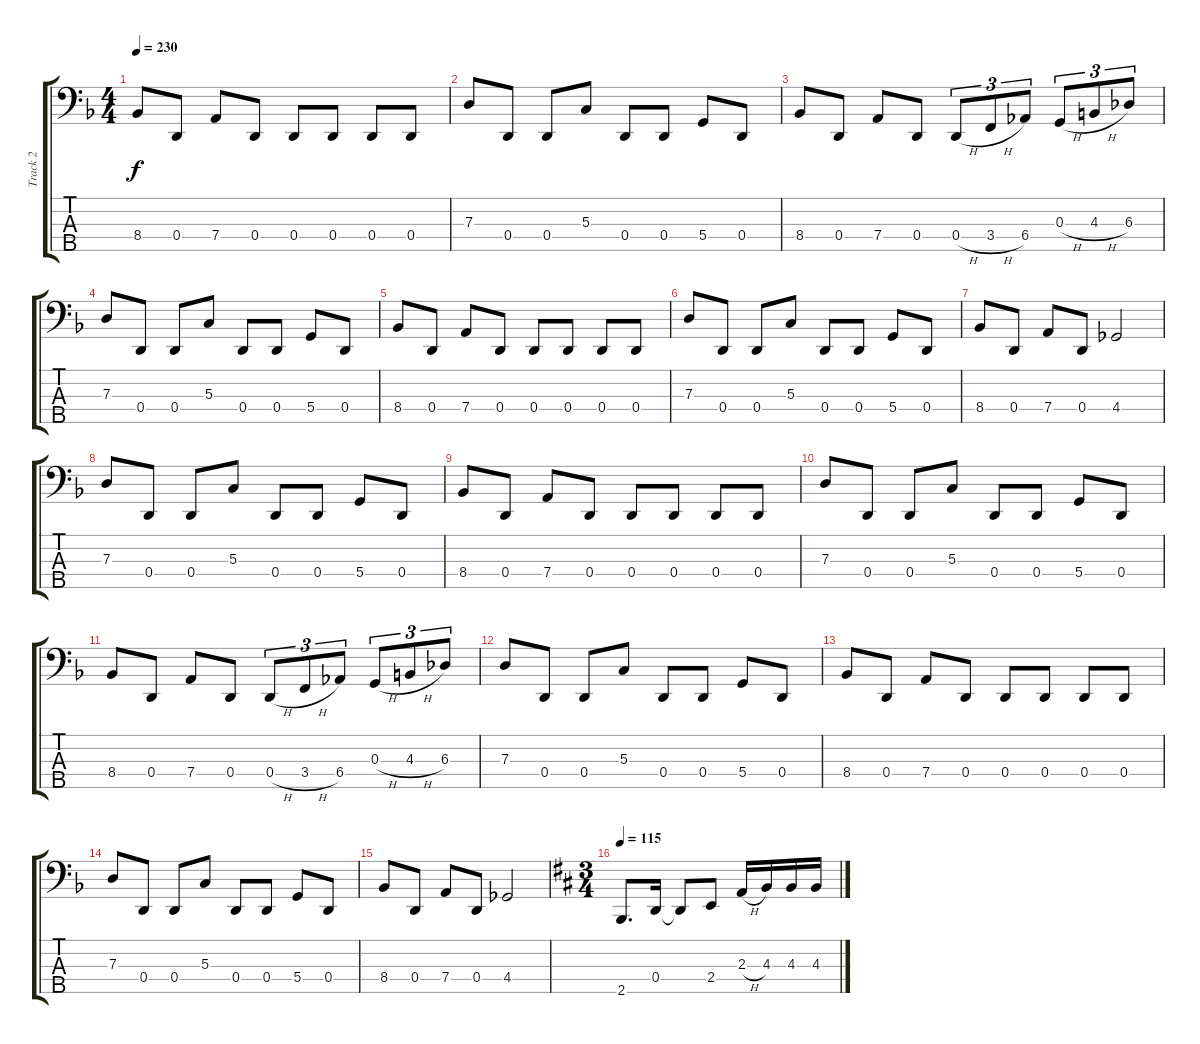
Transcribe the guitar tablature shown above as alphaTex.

\track ("Track 2" "Track 2") {instrument electricbassfinger}
\staff {score tabs}
\tuning (F2 C2 G1 D1 A0) {hide}
\ts (4 4)
\tempo 230
\clef f4
\ks dminor
8.4.8{dy f} 0.4.8 7.4.8 0.4.8 0.4.8 0.4.8 0.4.8 0.4.8 |
7.3.8 0.4.8 0.4.8 5.3.8 0.4.8 0.4.8 5.4.8 0.4.8 |
8.4.8 0.4.8 7.4.8 0.4.8 0.4{h}.8{tu (3 2)} 3.4{h}.8{tu (3 2)} 6.4.8{tu (3 2)} 0.3{h}.8{tu (3 2)} 4.3{h}.8{tu (3 2)} 6.3.8{tu (3 2)} |
7.3.8 0.4.8 0.4.8 5.3.8 0.4.8 0.4.8 5.4.8 0.4.8 |
8.4.8 0.4.8 7.4.8 0.4.8 0.4.8 0.4.8 0.4.8 0.4.8 |
7.3.8 0.4.8 0.4.8 5.3.8 0.4.8 0.4.8 5.4.8 0.4.8 |
8.4.8 0.4.8 7.4.8 0.4.8 4.4.2 |
7.3.8 0.4.8 0.4.8 5.3.8 0.4.8 0.4.8 5.4.8 0.4.8 |
8.4.8 0.4.8 7.4.8 0.4.8 0.4.8 0.4.8 0.4.8 0.4.8 |
7.3.8 0.4.8 0.4.8 5.3.8 0.4.8 0.4.8 5.4.8 0.4.8 |
8.4.8 0.4.8 7.4.8 0.4.8 0.4{h}.8{tu (3 2)} 3.4{h}.8{tu (3 2)} 6.4.8{tu (3 2)} 0.3{h}.8{tu (3 2)} 4.3{h}.8{tu (3 2)} 6.3.8{tu (3 2)} |
7.3.8 0.4.8 0.4.8 5.3.8 0.4.8 0.4.8 5.4.8 0.4.8 |
8.4.8 0.4.8 7.4.8 0.4.8 0.4.8 0.4.8 0.4.8 0.4.8 |
7.3.8 0.4.8 0.4.8 5.3.8 0.4.8 0.4.8 5.4.8 0.4.8 |
8.4.8 0.4.8 7.4.8 0.4.8 4.4.2 |
\ts (3 4)
\tempo 115
\ks bminor
2.5.8{d} 0.4.16 0.4{t}.8 2.4.8 2.3{h}.16 4.3.16 4.3.16 4.3.16
